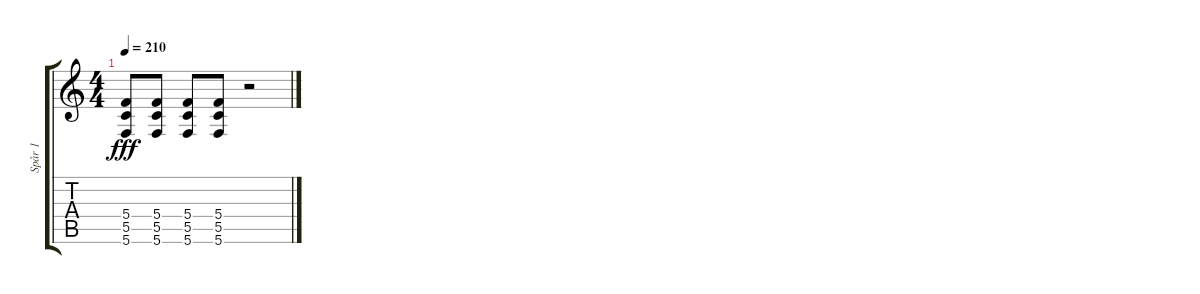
\track ("Spår 1" "Spår 1") {instrument distortionguitar}
\staff {score tabs}
\tuning (D4 A3 F3 C3 G2 C2) {hide}
\ts (4 4)
\tempo 210
\clef g2
\ks c
(5.4 5.5 5.6).8{dy fff} (5.4 5.5 5.6).8 (5.4 5.5 5.6).8 (5.4 5.5 5.6).8 r.2
